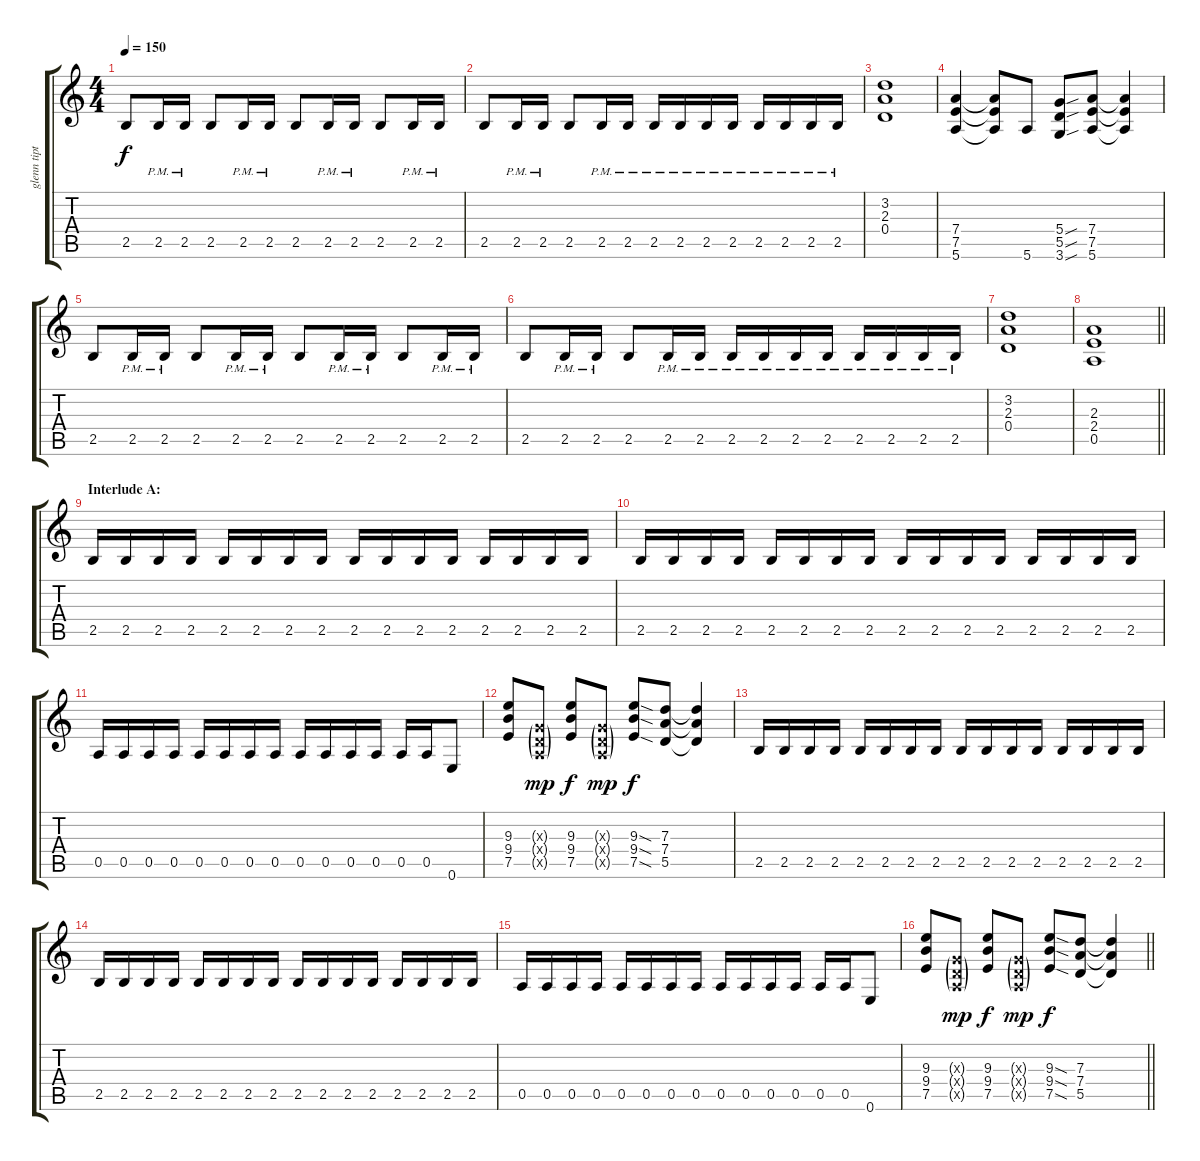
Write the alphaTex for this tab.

\track ("glenn tipton" "glenn tipt") {instrument distortionguitar}
\staff {score tabs}
\tuning (E4 B3 G3 D3 A2 E2) {hide}
\ts (4 4)
\tempo 150
\clef g2
\ks c
2.5.8{dy f} 2.5{pm}.16 2.5{pm}.16 2.5.8 2.5{pm}.16 2.5{pm}.16 2.5.8 2.5{pm}.16 2.5{pm}.16 2.5.8 2.5{pm}.16 2.5{pm}.16 |
2.5.8 2.5{pm}.16 2.5{pm}.16 2.5.8 2.5{pm}.16 2.5{pm}.16 2.5{pm}.16 2.5{pm}.16 2.5{pm}.16 2.5{pm}.16 2.5{pm}.16 2.5{pm}.16 2.5{pm}.16 2.5{pm}.16 |
(3.2 2.3 0.4).1 |
(7.4 7.5 5.6).4 (7.4{t} 7.5{t} 5.6{t}).8 5.6.8 (5.4{sou} 5.5{sou} 3.6{sou}).8 (7.4 7.5 5.6).8 (7.4{t} 7.5{t} 5.6{t}).4 |
2.5.8 2.5{pm}.16 2.5{pm}.16 2.5.8 2.5{pm}.16 2.5{pm}.16 2.5.8 2.5{pm}.16 2.5{pm}.16 2.5.8 2.5{pm}.16 2.5{pm}.16 |
2.5.8 2.5{pm}.16 2.5{pm}.16 2.5.8 2.5{pm}.16 2.5{pm}.16 2.5{pm}.16 2.5{pm}.16 2.5{pm}.16 2.5{pm}.16 2.5{pm}.16 2.5{pm}.16 2.5{pm}.16 2.5{pm}.16 |
(3.2 2.3 0.4).1 |
\barLineRight lightlight
(2.3 2.4 0.5).1 |
\section ("" "Interlude A:")
2.5.16 2.5.16 2.5.16 2.5.16 2.5.16 2.5.16 2.5.16 2.5.16 2.5.16 2.5.16 2.5.16 2.5.16 2.5.16 2.5.16 2.5.16 2.5.16 |
2.5.16 2.5.16 2.5.16 2.5.16 2.5.16 2.5.16 2.5.16 2.5.16 2.5.16 2.5.16 2.5.16 2.5.16 2.5.16 2.5.16 2.5.16 2.5.16 |
0.5.16 0.5.16 0.5.16 0.5.16 0.5.16 0.5.16 0.5.16 0.5.16 0.5.16 0.5.16 0.5.16 0.5.16 0.5.16 0.5.16 0.6.8 |
(9.3 9.4 7.5).8 (0.3{g x} 0.4{g x} 0.5{g x}).8{dy mp} (9.3 9.4 7.5).8{dy f} (0.3{g x} 0.4{g x} 0.5{g x}).8{dy mp} (9.3{sod} 9.4{sod} 7.5{sod}).8{dy f} (7.3 7.4 5.5).8 (7.3{t} 7.4{t} 5.5{t}).4 |
2.5.16 2.5.16 2.5.16 2.5.16 2.5.16 2.5.16 2.5.16 2.5.16 2.5.16 2.5.16 2.5.16 2.5.16 2.5.16 2.5.16 2.5.16 2.5.16 |
2.5.16 2.5.16 2.5.16 2.5.16 2.5.16 2.5.16 2.5.16 2.5.16 2.5.16 2.5.16 2.5.16 2.5.16 2.5.16 2.5.16 2.5.16 2.5.16 |
0.5.16 0.5.16 0.5.16 0.5.16 0.5.16 0.5.16 0.5.16 0.5.16 0.5.16 0.5.16 0.5.16 0.5.16 0.5.16 0.5.16 0.6.8 |
\barLineRight lightlight
(9.3 9.4 7.5).8 (0.3{g x} 0.4{g x} 0.5{g x}).8{dy mp} (9.3 9.4 7.5).8{dy f} (0.3{g x} 0.4{g x} 0.5{g x}).8{dy mp} (9.3{sod} 9.4{sod} 7.5{sod}).8{dy f} (7.3 7.4 5.5).8 (7.3{t} 7.4{t} 5.5{t}).4
